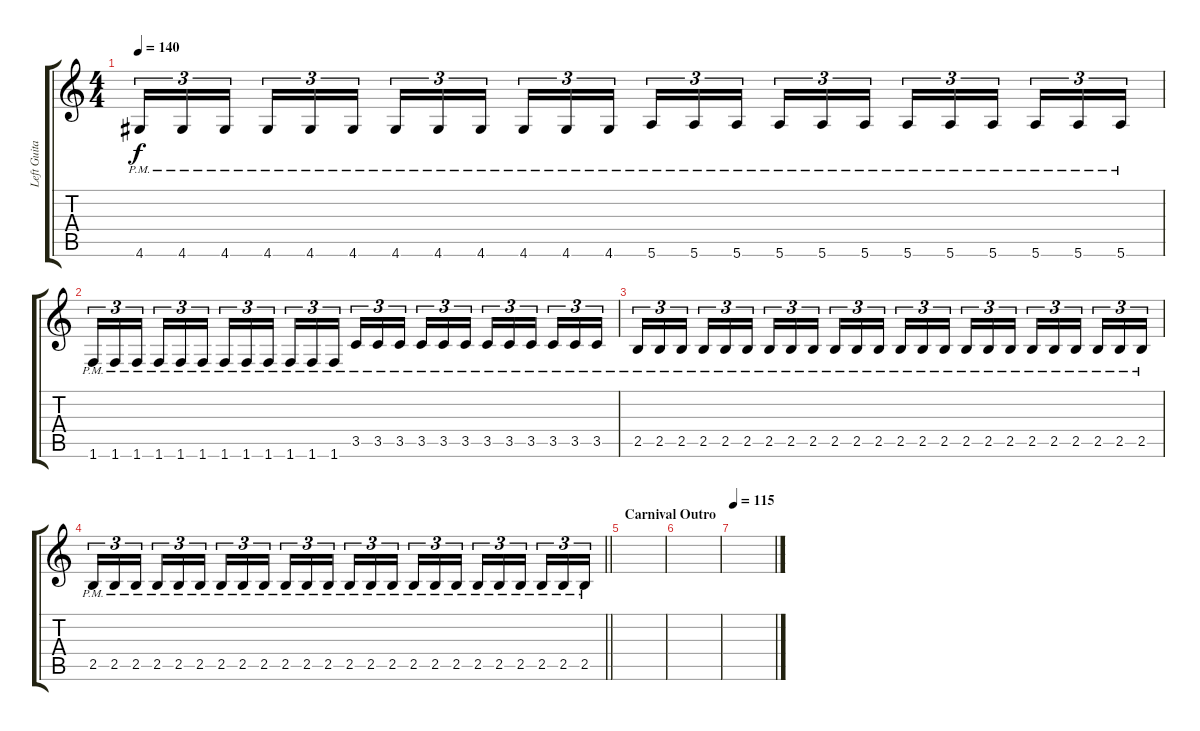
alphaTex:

\track ("Left Guitar" "Left Guita") {instrument distortionguitar}
\staff {score tabs}
\tuning (E4 B3 G3 D3 A2 E2) {hide}
\ts (4 4)
\tempo 140
\clef g2
\ks c
4.6{pm}.16{tu (3 2) dy f} 4.6{pm}.16{tu (3 2)} 4.6{pm}.16{tu (3 2) beam splitsecondary} 4.6{pm}.16{tu (3 2)} 4.6{pm}.16{tu (3 2)} 4.6{pm}.16{tu (3 2)} 4.6{pm}.16{tu (3 2)} 4.6{pm}.16{tu (3 2)} 4.6{pm}.16{tu (3 2) beam splitsecondary} 4.6{pm}.16{tu (3 2)} 4.6{pm}.16{tu (3 2)} 4.6{pm}.16{tu (3 2)} 5.6{pm}.16{tu (3 2)} 5.6{pm}.16{tu (3 2)} 5.6{pm}.16{tu (3 2) beam splitsecondary} 5.6{pm}.16{tu (3 2)} 5.6{pm}.16{tu (3 2)} 5.6{pm}.16{tu (3 2)} 5.6{pm}.16{tu (3 2)} 5.6{pm}.16{tu (3 2)} 5.6{pm}.16{tu (3 2) beam splitsecondary} 5.6{pm}.16{tu (3 2)} 5.6{pm}.16{tu (3 2)} 5.6{pm}.16{tu (3 2)} |
1.6{pm}.16{tu (3 2)} 1.6{pm}.16{tu (3 2)} 1.6{pm}.16{tu (3 2) beam splitsecondary} 1.6{pm}.16{tu (3 2)} 1.6{pm}.16{tu (3 2)} 1.6{pm}.16{tu (3 2)} 1.6{pm}.16{tu (3 2)} 1.6{pm}.16{tu (3 2)} 1.6{pm}.16{tu (3 2) beam splitsecondary} 1.6{pm}.16{tu (3 2)} 1.6{pm}.16{tu (3 2)} 1.6{pm}.16{tu (3 2)} 3.5{pm}.16{tu (3 2)} 3.5{pm}.16{tu (3 2)} 3.5{pm}.16{tu (3 2) beam splitsecondary} 3.5{pm}.16{tu (3 2)} 3.5{pm}.16{tu (3 2)} 3.5{pm}.16{tu (3 2)} 3.5{pm}.16{tu (3 2)} 3.5{pm}.16{tu (3 2)} 3.5{pm}.16{tu (3 2) beam splitsecondary} 3.5{pm}.16{tu (3 2)} 3.5{pm}.16{tu (3 2)} 3.5{pm}.16{tu (3 2)} |
2.5{pm}.16{tu (3 2)} 2.5{pm}.16{tu (3 2)} 2.5{pm}.16{tu (3 2) beam splitsecondary} 2.5{pm}.16{tu (3 2)} 2.5{pm}.16{tu (3 2)} 2.5{pm}.16{tu (3 2)} 2.5{pm}.16{tu (3 2)} 2.5{pm}.16{tu (3 2)} 2.5{pm}.16{tu (3 2) beam splitsecondary} 2.5{pm}.16{tu (3 2)} 2.5{pm}.16{tu (3 2)} 2.5{pm}.16{tu (3 2)} 2.5{pm}.16{tu (3 2)} 2.5{pm}.16{tu (3 2)} 2.5{pm}.16{tu (3 2) beam splitsecondary} 2.5{pm}.16{tu (3 2)} 2.5{pm}.16{tu (3 2)} 2.5{pm}.16{tu (3 2)} 2.5{pm}.16{tu (3 2)} 2.5{pm}.16{tu (3 2)} 2.5{pm}.16{tu (3 2) beam splitsecondary} 2.5{pm}.16{tu (3 2)} 2.5{pm}.16{tu (3 2)} 2.5{pm}.16{tu (3 2)} |
\barLineRight lightlight
2.5{pm}.16{tu (3 2)} 2.5{pm}.16{tu (3 2)} 2.5{pm}.16{tu (3 2) beam splitsecondary} 2.5{pm}.16{tu (3 2)} 2.5{pm}.16{tu (3 2)} 2.5{pm}.16{tu (3 2)} 2.5{pm}.16{tu (3 2)} 2.5{pm}.16{tu (3 2)} 2.5{pm}.16{tu (3 2) beam splitsecondary} 2.5{pm}.16{tu (3 2)} 2.5{pm}.16{tu (3 2)} 2.5{pm}.16{tu (3 2)} 2.5{pm}.16{tu (3 2)} 2.5{pm}.16{tu (3 2)} 2.5{pm}.16{tu (3 2) beam splitsecondary} 2.5{pm}.16{tu (3 2)} 2.5{pm}.16{tu (3 2)} 2.5{pm}.16{tu (3 2)} 2.5{pm}.16{tu (3 2)} 2.5{pm}.16{tu (3 2)} 2.5{pm}.16{tu (3 2) beam splitsecondary} 2.5{pm}.16{tu (3 2)} 2.5{pm}.16{tu (3 2)} 2.5{pm}.16{tu (3 2)} |
\section ("" "Carnival Outro")
|
|
\tempo 115
